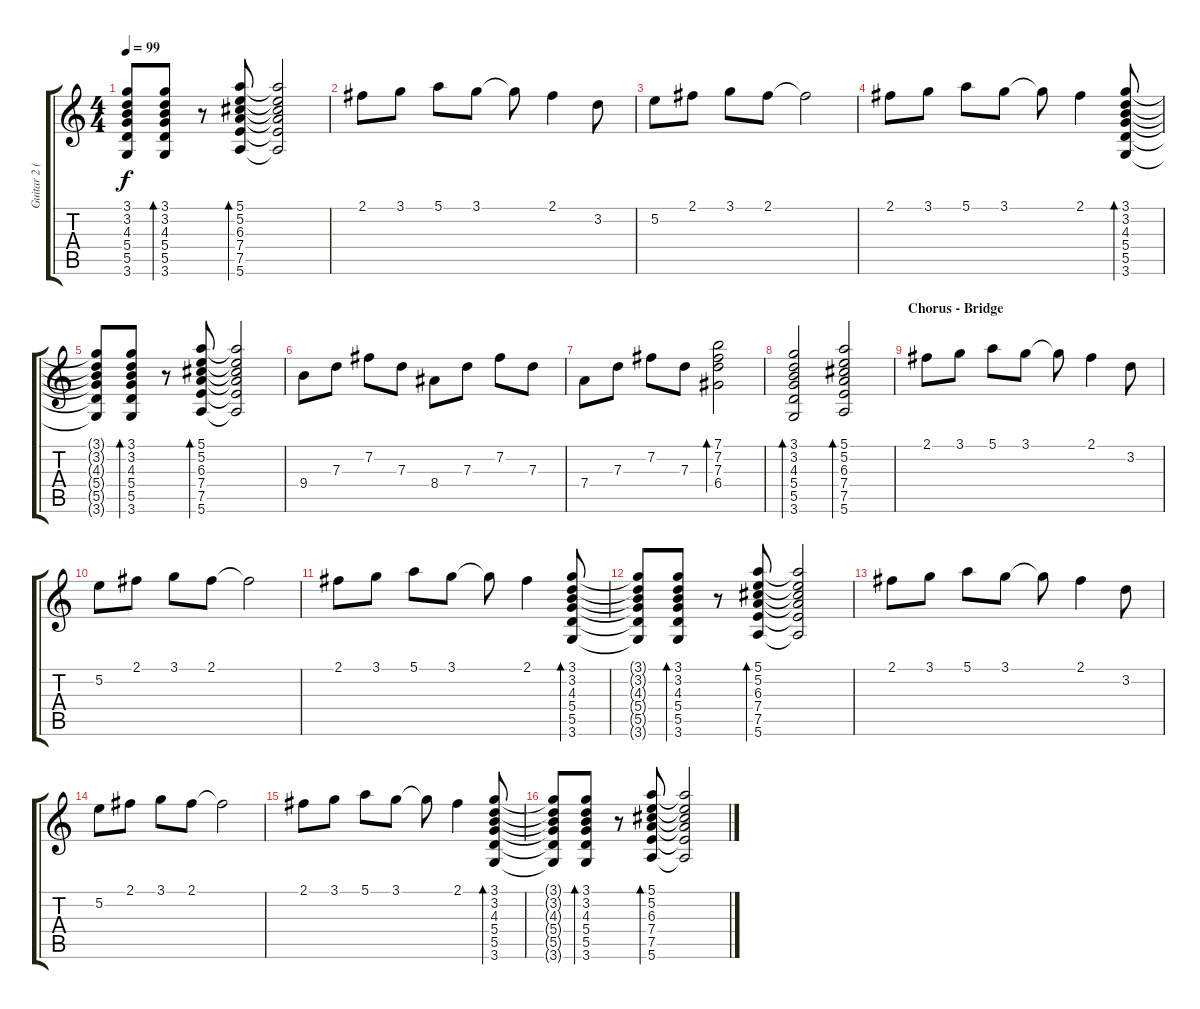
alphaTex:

\track ("Guitar 2 (Arpegio)" "Guitar 2 (") {instrument electricguitarclean}
\staff {score tabs}
\tuning (E4 B3 G3 D3 A2 E2) {hide}
\ts (4 4)
\tempo 99
\clef g2
\ks c
(3.1{t} 3.2{t} 4.3{t} 5.4{t} 5.5{t} 3.6{t}).8{dy f} (3.1 3.2 4.3 5.4 5.5 3.6).8{bd 30} r.8 (5.1 5.2 6.3 7.4 7.5 5.6).8{bd 30} (5.1{t} 5.2{t} 6.3{t} 7.4{t} 7.5{t} 5.6{t}).2 |
2.1.8 3.1.8 5.1.8 3.1.8 3.1{t}.8 2.1.4 3.2.8 |
5.2.8 2.1.8 3.1.8 2.1.8 2.1{t}.2 |
2.1.8 3.1.8 5.1.8 3.1.8 3.1{t}.8 2.1.4 (3.1 3.2 4.3 5.4 5.5 3.6).8{bd 30} |
(3.1{t} 3.2{t} 4.3{t} 5.4{t} 5.5{t} 3.6{t}).8 (3.1 3.2 4.3 5.4 5.5 3.6).8{bd 30} r.8 (5.1 5.2 6.3 7.4 7.5 5.6).8{bd 30} (5.1{t} 5.2{t} 6.3{t} 7.4{t} 7.5{t} 5.6{t}).2 |
9.4.8 7.3.8 7.2.8 7.3.8 8.4.8 7.3.8 7.2.8 7.3.8 |
7.4.8 7.3.8 7.2.8 7.3.8 (7.1 7.2 7.3 6.4).2{bd 30} |
(3.1 3.2 4.3 5.4 5.5 3.6).2{bd 30} (5.1 5.2 6.3 7.4 7.5 5.6).2{bd 30} |
\section ("" "Chorus - Bridge")
2.1.8 3.1.8 5.1.8 3.1.8 3.1{t}.8 2.1.4 3.2.8 |
5.2.8 2.1.8 3.1.8 2.1.8 2.1{t}.2 |
2.1.8 3.1.8 5.1.8 3.1.8 3.1{t}.8 2.1.4 (3.1 3.2 4.3 5.4 5.5 3.6).8{bd 30} |
(3.1{t} 3.2{t} 4.3{t} 5.4{t} 5.5{t} 3.6{t}).8 (3.1 3.2 4.3 5.4 5.5 3.6).8{bd 30} r.8 (5.1 5.2 6.3 7.4 7.5 5.6).8{bd 30} (5.1{t} 5.2{t} 6.3{t} 7.4{t} 7.5{t} 5.6{t}).2 |
2.1.8 3.1.8 5.1.8 3.1.8 3.1{t}.8 2.1.4 3.2.8 |
5.2.8 2.1.8 3.1.8 2.1.8 2.1{t}.2 |
2.1.8 3.1.8 5.1.8 3.1.8 3.1{t}.8 2.1.4 (3.1 3.2 4.3 5.4 5.5 3.6).8{bd 30} |
(3.1{t} 3.2{t} 4.3{t} 5.4{t} 5.5{t} 3.6{t}).8 (3.1 3.2 4.3 5.4 5.5 3.6).8{bd 30} r.8 (5.1 5.2 6.3 7.4 7.5 5.6).8{bd 30} (5.1{t} 5.2{t} 6.3{t} 7.4{t} 7.5{t} 5.6{t}).2
